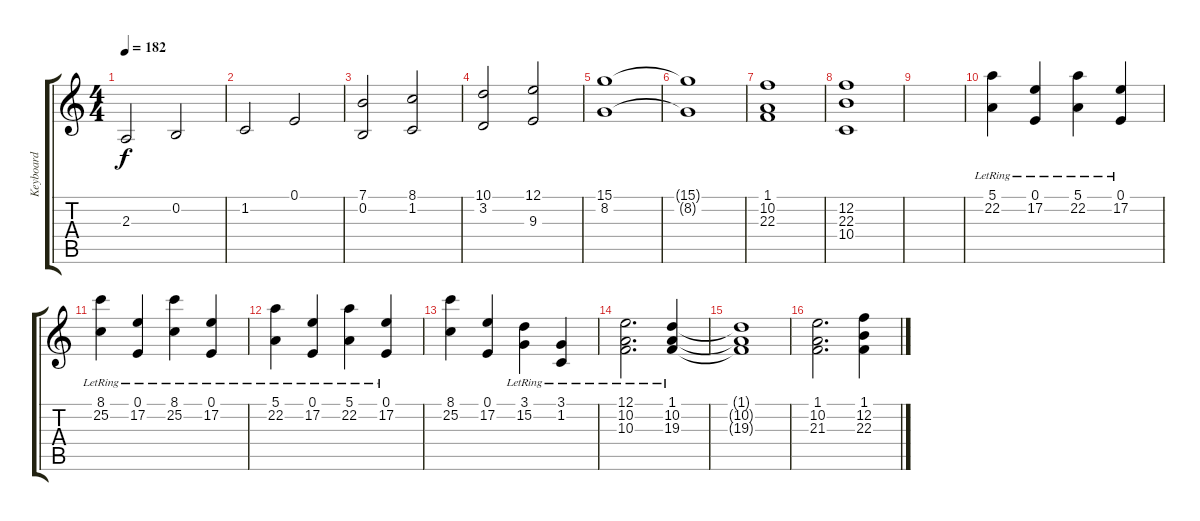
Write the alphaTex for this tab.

\track ("Keyboard" "Keyboard") {instrument fx7echoes}
\staff {score tabs}
\tuning (E4 B3 G3 D3 A2 E2) {hide}
\ts (4 4)
\tempo 182
\clef g2
\ks c
2.3.2{dy f} 0.2.2 |
1.2.2 0.1.2 |
(7.1 0.2).2 (8.1 1.2).2 |
(10.1 3.2).2 (12.1 9.3).2 |
(15.1 8.2).1 |
(15.1{t} 8.2{t}).1 |
(1.1 10.2 22.3).1 |
(12.2 22.3 10.4).1 |
|
(5.1{lr} 22.2).4{instrument stringensemble1} (0.1{lr} 17.2).4 (5.1{lr} 22.2).4 (0.1{lr} 17.2).4 |
(8.1{lr} 25.2).4 (0.1{lr} 17.2).4 (8.1{lr} 25.2).4 (0.1{lr} 17.2).4 |
(5.1{lr} 22.2).4 (0.1{lr} 17.2).4 (5.1{lr} 22.2).4 (0.1{lr} 17.2).4 |
(8.1 25.2).4 (0.1 17.2).4 (3.1{lr} 15.2).4 (3.1 1.2{lr}).4 |
(12.1{lr} 10.2{lr} 10.3{lr}).2{d} (1.1{lr} 10.2{lr} 19.3{lr}).4 |
(1.1{t} 10.2{t} 19.3{t}).1 |
(1.1 10.2 21.3).2{d} (1.1 12.2 22.3).4
